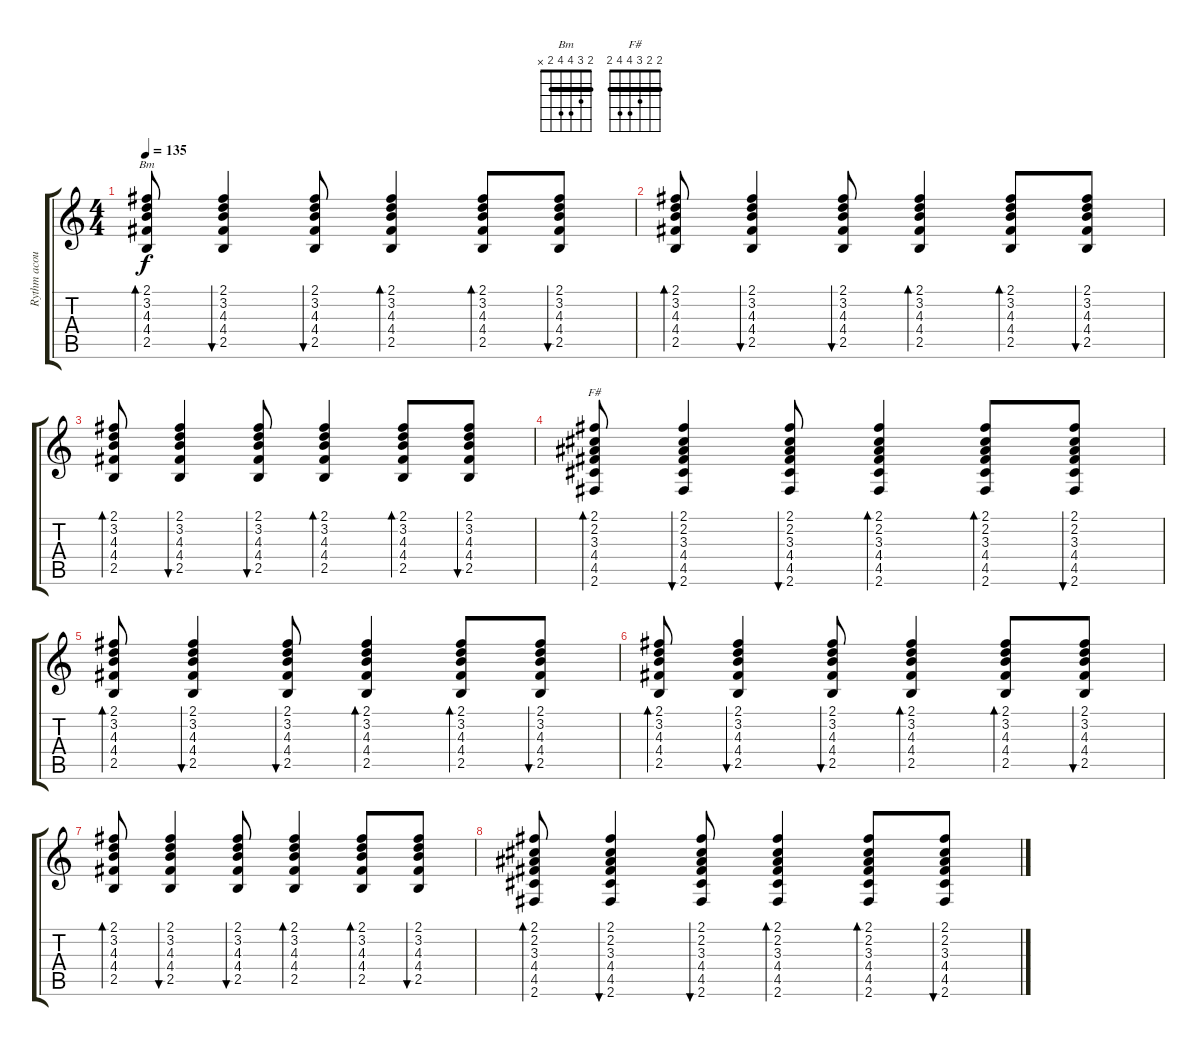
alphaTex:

\track ("Rythm acoustic guitar" "Rythm acou") {instrument acousticguitarsteel}
\staff {score tabs}
\tuning (E4 B3 G3 D3 A2 E2) {hide}
\chord ("Bm" 2 3 4 4 2 x) {barre 2}
\chord ("F#" 2 2 3 4 4 2) {barre 2}
\ts (4 4)
\tempo 135
\clef g2
\ks c
(2.1 3.2 4.3 4.4 2.5).8{bd 60 ch "Bm" dy f} (2.1 3.2 4.3 4.4 2.5).4{bu 60} (2.1 3.2 4.3 4.4 2.5).8{bu 60} (2.1 3.2 4.3 4.4 2.5).4{bd 60} (2.1 3.2 4.3 4.4 2.5).8{bd 60} (2.1 3.2 4.3 4.4 2.5).8{bu 60} |
(2.1 3.2 4.3 4.4 2.5).8{bd 60} (2.1 3.2 4.3 4.4 2.5).4{bu 60} (2.1 3.2 4.3 4.4 2.5).8{bu 60} (2.1 3.2 4.3 4.4 2.5).4{bd 60} (2.1 3.2 4.3 4.4 2.5).8{bd 60} (2.1 3.2 4.3 4.4 2.5).8{bu 60} |
(2.1 3.2 4.3 4.4 2.5).8{bd 60} (2.1 3.2 4.3 4.4 2.5).4{bu 60} (2.1 3.2 4.3 4.4 2.5).8{bu 60} (2.1 3.2 4.3 4.4 2.5).4{bd 60} (2.1 3.2 4.3 4.4 2.5).8{bd 60} (2.1 3.2 4.3 4.4 2.5).8{bu 60} |
(2.1 2.2 3.3 4.4 4.5 2.6).8{bd 60 ch "F#"} (2.1 2.2 3.3 4.4 4.5 2.6).4{bu 60} (2.1 2.2 3.3 4.4 4.5 2.6).8{bu 60} (2.1 2.2 3.3 4.4 4.5 2.6).4{bd 60} (2.1 2.2 3.3 4.4 4.5 2.6).8{bd 60} (2.1 2.2 3.3 4.4 4.5 2.6).8{bu 60} |
(2.1 3.2 4.3 4.4 2.5).8{bd 60} (2.1 3.2 4.3 4.4 2.5).4{bu 60} (2.1 3.2 4.3 4.4 2.5).8{bu 60} (2.1 3.2 4.3 4.4 2.5).4{bd 60} (2.1 3.2 4.3 4.4 2.5).8{bd 60} (2.1 3.2 4.3 4.4 2.5).8{bu 60} |
(2.1 3.2 4.3 4.4 2.5).8{bd 60} (2.1 3.2 4.3 4.4 2.5).4{bu 60} (2.1 3.2 4.3 4.4 2.5).8{bu 60} (2.1 3.2 4.3 4.4 2.5).4{bd 60} (2.1 3.2 4.3 4.4 2.5).8{bd 60} (2.1 3.2 4.3 4.4 2.5).8{bu 60} |
(2.1 3.2 4.3 4.4 2.5).8{bd 60} (2.1 3.2 4.3 4.4 2.5).4{bu 60} (2.1 3.2 4.3 4.4 2.5).8{bu 60} (2.1 3.2 4.3 4.4 2.5).4{bd 60} (2.1 3.2 4.3 4.4 2.5).8{bd 60} (2.1 3.2 4.3 4.4 2.5).8{bu 60} |
(2.1 2.2 3.3 4.4 4.5 2.6).8{bd 60} (2.1 2.2 3.3 4.4 4.5 2.6).4{bu 60} (2.1 2.2 3.3 4.4 4.5 2.6).8{bu 60} (2.1 2.2 3.3 4.4 4.5 2.6).4{bd 60} (2.1 2.2 3.3 4.4 4.5 2.6).8{bd 60} (2.1 2.2 3.3 4.4 4.5 2.6).8{bu 60}
